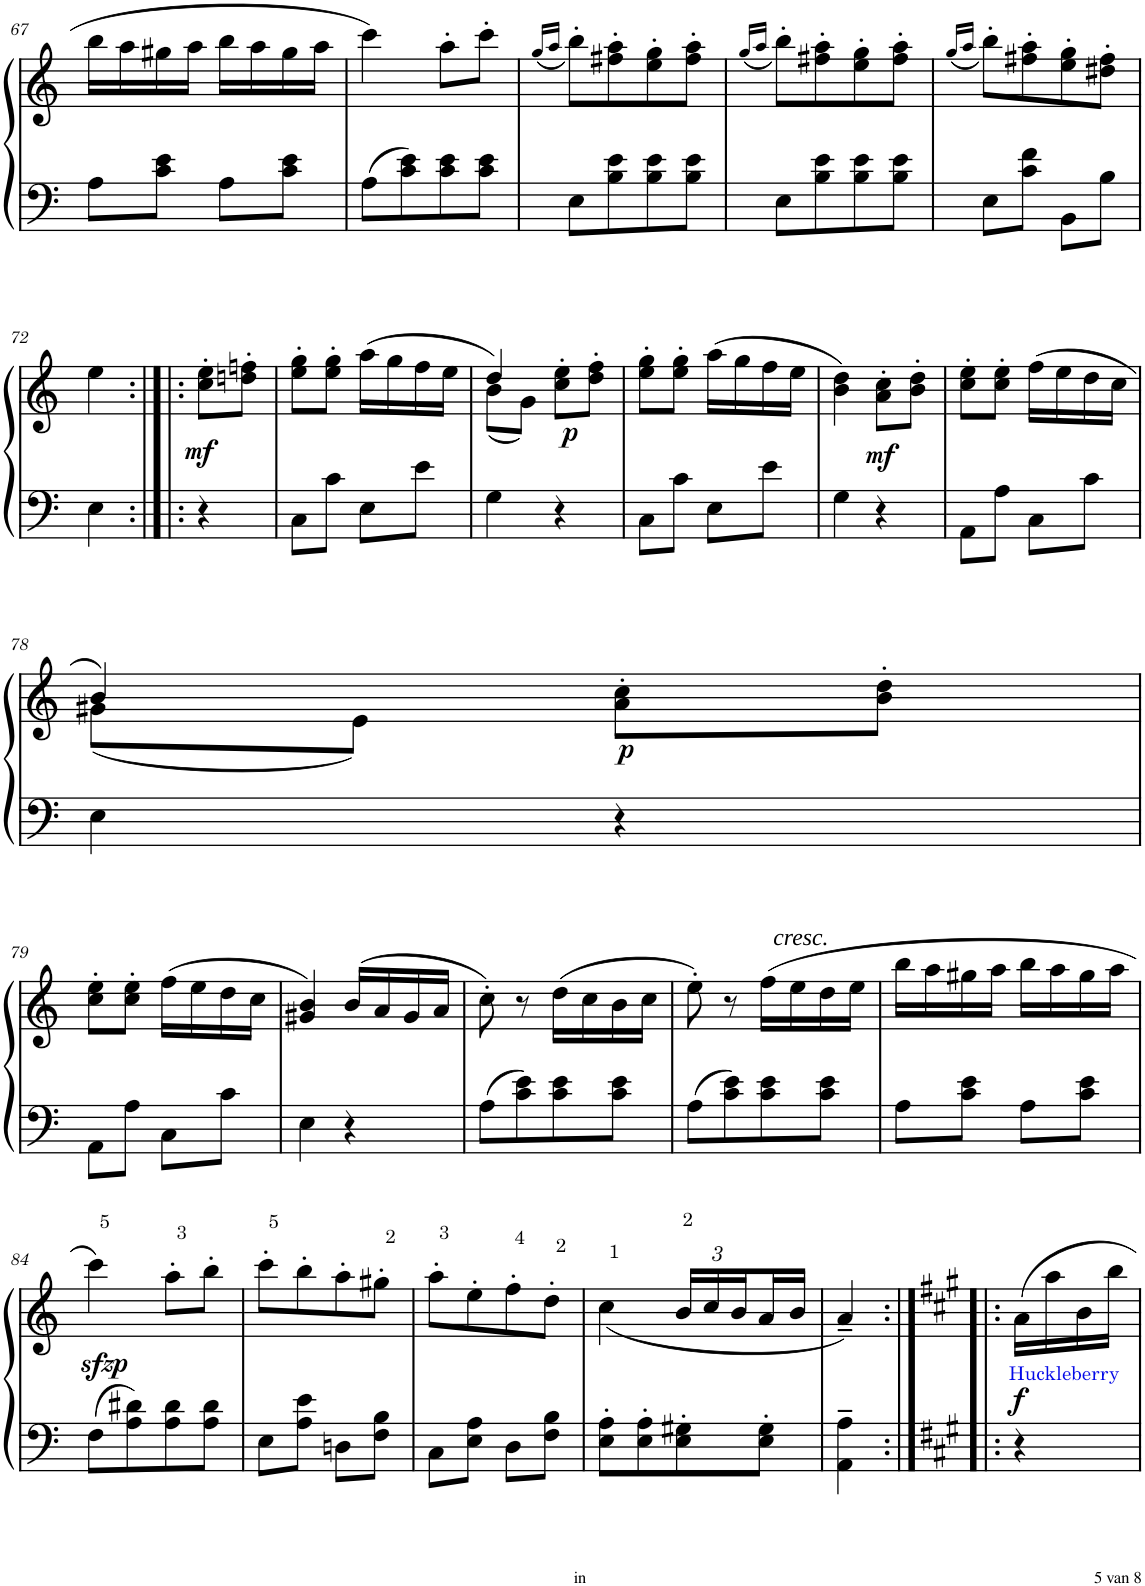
**kern	**kern	**dynam
*part1	*part1	*part1
*staff2	*staff1	*staff1/2
*I"Piano	*	*
*I'Pno	*	*
!!LO:PB:g=z
*clefF4	*clefG2	*
*k[]	*k[]	*
*M2/4	*M2/4	*
=67	=67	=67
8A\L	16bb\LL	.
.	16aa\	.
8c\ 8e\J	16gg#X\	.
.	16aa\JJ	.
8A\L	16bb\LL	.
.	16aa\	.
8c\ 8e\J	16gg#\	.
.	16aa\JJ	.
=68	=68	=68
8A\L	4ccc\	.
8c\ 8e\	.	.
8c\ 8e\	8aa'\L	.
8c\ 8e\J	8ccc'\J	.
=69	=69	=69
.	(16qgg/LL	.
.	16qaa/JJ	.
8E\L	8bb'\L)	.
8B\ 8e\	8ff#X\' 8aa\'	.
8B\ 8e\	8ee\' 8gg\'	.
8B\ 8e\J	8ff#\' 8aa\'J	.
=70	=70	=70
.	(16qgg/LL	.
.	16qaa/JJ	.
8E\L	8bb'\L)	.
8B\ 8e\	8ff#X\' 8aa\'	.
8B\ 8e\	8ee\' 8gg\'	.
8B\ 8e\J	8ff#\' 8aa\'J	.
=71	=71	=71
.	(16qgg/LL	.
.	16qaa/JJ	.
8E\L	8bb'\L)	.
8c\ 8f\J	8ff#X\' 8aa\'	.
8BB\L	8ee\' 8gg\'	.
8B\J	8dd#X\' 8ff#\'J	.
!!LO:LB:g=z
=72	=72	=72
4E\	4ee\	.
=72:|!|:	=72:|!|:	=72:|!|:
!	!	!LO:DY:b
4r	8cc\' 8ee\'L	mf
.	8ddn\' 8ffn\'J	.
=73	=73	=73
8C\L	8ee\' 8gg\'L	.
8c\J	8ee\' 8gg\'J	.
8E\L	(16aa\LL	.
.	16gg\	.
8e\J	16ff\	.
.	16ee\JJ	.
=74	=74	=74
*	*^	*
4G\	4dd/)	(8b\L	.
.	.	8g\J)	.
!	!	!	!LO:DY:b
4r	8cc\' 8ee\'L	4ryy	p
.	8dd\' 8ff\'J	.	.
*	*v	*v	*
=75	=75	=75
8C\L	8ee\' 8gg\'L	.
8c\J	8ee\' 8gg\'J	.
8E\L	(16aa\LL	.
.	16gg\	.
8e\J	16ff\	.
.	16ee\JJ	.
=76	=76	=76
4G\	4b\ 4dd\)	.
!	!	!LO:DY:b
4r	8a\' 8cc\'L	mf
.	8b\' 8dd\'J	.
=77	=77	=77
8AA\L	8cc\' 8ee\'L	.
8A\J	8cc\' 8ee\'J	.
8C\L	(16ff\LL	.
.	16ee\	.
8c\J	16dd\	.
.	16cc\JJ	.
!!LO:LB:g=z
=78	=78	=78
*	*^	*
4E\	4b/)	(8g#X\L	.
.	.	8e\J)	.
!	!	!	!LO:DY:b
4r	8a\' 8cc\'L	4ryy	p
.	8b\' 8dd\'J	.	.
*	*v	*v	*
!!LO:LB:g=z
=79	=79	=79
8AA\L	8cc\' 8ee\'L	.
8A\J	8cc\' 8ee\'J	.
8C\L	(16ff\LL	.
.	16ee\	.
8c\J	16dd\	.
.	16cc\JJ	.
=80	=80	=80
4E\	4g#X/ 4b/)	.
4r	(16b/LL	.
.	16a/	.
.	16g#/	.
.	16a/JJ	.
=81	=81	=81
8A\L	8cc'\)	.
8c\ 8e\	8r	.
8c\ 8e\	(16dd\LL	.
.	16cc\	.
8c\ 8e\J	16b\	.
.	16cc\JJ	.
=82	=82	=82
8A\L	8ee'\)	.
8c\ 8e\	8r	.
8c\ 8e\	(16ff\LL	.
!	!	!LO:DY:a
.	16ee\	other-dynamics
8c\ 8e\J	16dd\	.
.	16ee\JJ	.
=83	=83	=83
8A\L	16bb\LL	.
.	16aa\	.
8c\ 8e\J	16gg#X\	.
.	16aa\JJ	.
8A\L	16bb\LL	.
.	16aa\	.
8c\ 8e\J	16gg#\	.
.	16aa\JJ	.
!!LO:LB:g=z
=84	=84	=84
*	*^	*
8F\L	4ccczz<\)	8ryy	.
!	!	!	!LO:DY:b
8A\ 8d#X\	.	4.ryy	p
8A\ 8d#\	8aa'\L	.	.
8A\ 8d#\J	8bb'\J	.	.
*	*v	*v	*
=85	=85	=85
8E\L	8ccc'\L	.
8A\ 8e\J	8bb'\	.
8Dn\L	8aa'\	.
8F\ 8B\J	8gg#X'\J	.
=86	=86	=86
8C\L	8aa'\L	.
8E\ 8A\J	8ee'\	.
8D\L	8ff'\	.
8F\ 8B\J	8dd'\J	.
=87	=87	=87
8E\' 8A\'L	(<4cc\	.
8E\' 8A\'	.	.
*	*Xbrackettup	*
8E\' 8G#X\'	24b/LL	.
.	24cc/	.
.	24b/	.
8E\' 8G#\'J	16a/	.
.	16b/JJ	.
=88	=88	=88
4AA\~ 4A\~	4a~/)	.
=88:|!|:	=88:|!|:	=88:|!|:
*k[f#c#g#]	*k[f#c#g#]	*
!	!LO:TX:b:color=#000AEA:t=Huckleberry	!
!	!	!LO:DY:b
4r	16a\LL	f
.	16aa\	.
.	16b\	.
.	16bb\JJ	.
=	=	=
*-	*-	*-
